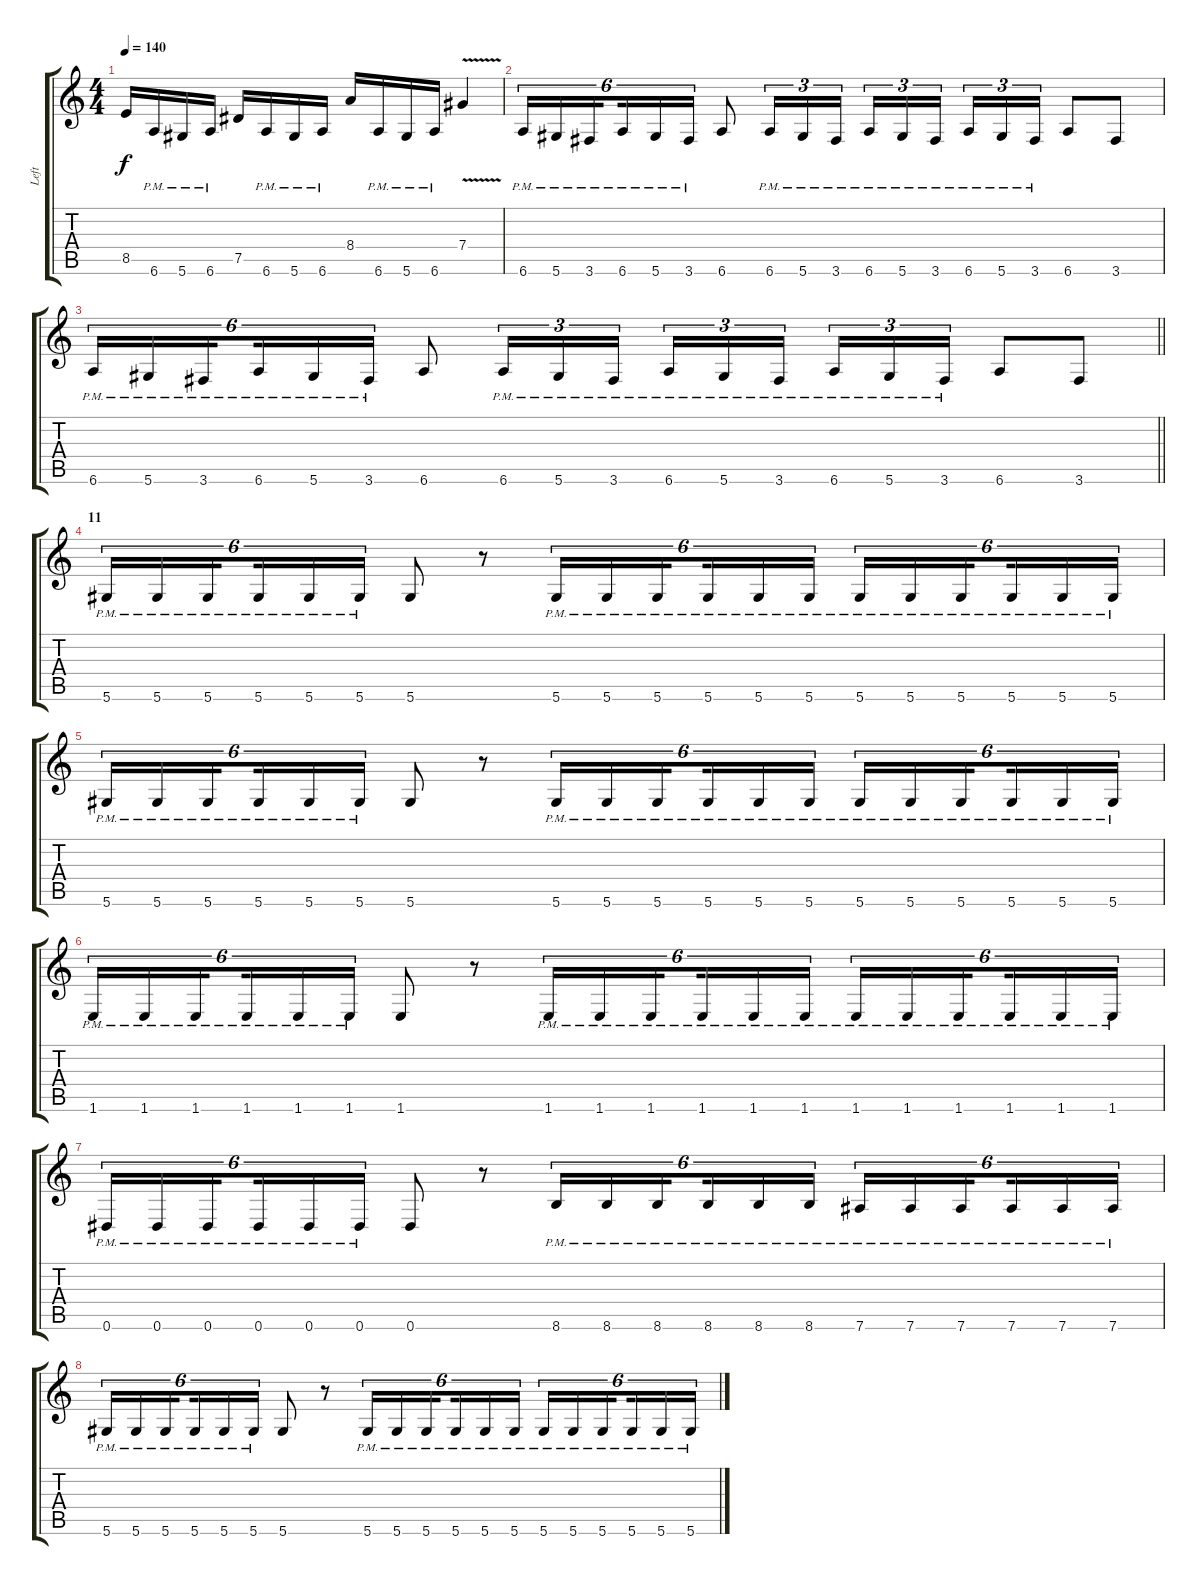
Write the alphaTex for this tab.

\track ("Left" "Left") {instrument distortionguitar}
\staff {score tabs}
\tuning (Eb4 Bb3 Gb3 Db3 Ab2 Eb2) {hide}
\ts (4 4)
\tempo 140
\clef g2
\ks c
8.5.16{dy f} 6.6{pm}.16 5.6{pm}.16 6.6{pm}.16 7.5.16 6.6{pm}.16 5.6{pm}.16 6.6{pm}.16 8.4.16 6.6{pm}.16 5.6{pm}.16 6.6{pm}.16 7.4{v}.4 |
6.6{pm}.16{tu (6 4)} 5.6{pm}.16{tu (6 4)} 3.6{pm}.16{tu (6 4) beam splitsecondary} 6.6{pm}.16{tu (6 4)} 5.6{pm}.16{tu (6 4)} 3.6{pm}.16{tu (6 4)} 6.6.8 6.6{pm}.16{tu (3 2)} 5.6{pm}.16{tu (3 2)} 3.6{pm}.16{tu (3 2)} 6.6{pm}.16{tu (3 2)} 5.6{pm}.16{tu (3 2)} 3.6{pm}.16{tu (3 2) beam splitsecondary} 6.6{pm}.16{tu (3 2)} 5.6{pm}.16{tu (3 2)} 3.6{pm}.16{tu (3 2)} 6.6.8 3.6.8 |
\barLineRight lightlight
6.6{pm}.16{tu (6 4)} 5.6{pm}.16{tu (6 4)} 3.6{pm}.16{tu (6 4) beam splitsecondary} 6.6{pm}.16{tu (6 4)} 5.6{pm}.16{tu (6 4)} 3.6{pm}.16{tu (6 4)} 6.6.8 6.6{pm}.16{tu (3 2)} 5.6{pm}.16{tu (3 2)} 3.6{pm}.16{tu (3 2)} 6.6{pm}.16{tu (3 2)} 5.6{pm}.16{tu (3 2)} 3.6{pm}.16{tu (3 2) beam splitsecondary} 6.6{pm}.16{tu (3 2)} 5.6{pm}.16{tu (3 2)} 3.6{pm}.16{tu (3 2)} 6.6.8 3.6.8 |
\section ("" "11")
5.6{pm}.16{tu (6 4)} 5.6{pm}.16{tu (6 4)} 5.6{pm}.16{tu (6 4) beam splitsecondary} 5.6{pm}.16{tu (6 4)} 5.6{pm}.16{tu (6 4)} 5.6{pm}.16{tu (6 4)} 5.6.8 r.8 5.6{pm}.16{tu (6 4)} 5.6{pm}.16{tu (6 4)} 5.6{pm}.16{tu (6 4) beam splitsecondary} 5.6{pm}.16{tu (6 4)} 5.6{pm}.16{tu (6 4)} 5.6{pm}.16{tu (6 4)} 5.6{pm}.16{tu (6 4)} 5.6{pm}.16{tu (6 4)} 5.6{pm}.16{tu (6 4) beam splitsecondary} 5.6{pm}.16{tu (6 4)} 5.6{pm}.16{tu (6 4)} 5.6{pm}.16{tu (6 4)} |
5.6{pm}.16{tu (6 4)} 5.6{pm}.16{tu (6 4)} 5.6{pm}.16{tu (6 4) beam splitsecondary} 5.6{pm}.16{tu (6 4)} 5.6{pm}.16{tu (6 4)} 5.6{pm}.16{tu (6 4)} 5.6.8 r.8 5.6{pm}.16{tu (6 4)} 5.6{pm}.16{tu (6 4)} 5.6{pm}.16{tu (6 4) beam splitsecondary} 5.6{pm}.16{tu (6 4)} 5.6{pm}.16{tu (6 4)} 5.6{pm}.16{tu (6 4)} 5.6{pm}.16{tu (6 4)} 5.6{pm}.16{tu (6 4)} 5.6{pm}.16{tu (6 4) beam splitsecondary} 5.6{pm}.16{tu (6 4)} 5.6{pm}.16{tu (6 4)} 5.6{pm}.16{tu (6 4)} |
1.6{pm}.16{tu (6 4)} 1.6{pm}.16{tu (6 4)} 1.6{pm}.16{tu (6 4) beam splitsecondary} 1.6{pm}.16{tu (6 4)} 1.6{pm}.16{tu (6 4)} 1.6{pm}.16{tu (6 4)} 1.6.8 r.8 1.6{pm}.16{tu (6 4)} 1.6{pm}.16{tu (6 4)} 1.6{pm}.16{tu (6 4) beam splitsecondary} 1.6{pm}.16{tu (6 4)} 1.6{pm}.16{tu (6 4)} 1.6{pm}.16{tu (6 4)} 1.6{pm}.16{tu (6 4)} 1.6{pm}.16{tu (6 4)} 1.6{pm}.16{tu (6 4) beam splitsecondary} 1.6{pm}.16{tu (6 4)} 1.6{pm}.16{tu (6 4)} 1.6{pm}.16{tu (6 4)} |
0.6{pm}.16{tu (6 4)} 0.6{pm}.16{tu (6 4)} 0.6{pm}.16{tu (6 4) beam splitsecondary} 0.6{pm}.16{tu (6 4)} 0.6{pm}.16{tu (6 4)} 0.6{pm}.16{tu (6 4)} 0.6.8 r.8 8.6{pm}.16{tu (6 4)} 8.6{pm}.16{tu (6 4)} 8.6{pm}.16{tu (6 4) beam splitsecondary} 8.6{pm}.16{tu (6 4)} 8.6{pm}.16{tu (6 4)} 8.6{pm}.16{tu (6 4)} 7.6{pm}.16{tu (6 4)} 7.6{pm}.16{tu (6 4)} 7.6{pm}.16{tu (6 4) beam splitsecondary} 7.6{pm}.16{tu (6 4)} 7.6{pm}.16{tu (6 4)} 7.6{pm}.16{tu (6 4)} |
5.6{pm}.16{tu (6 4)} 5.6{pm}.16{tu (6 4)} 5.6{pm}.16{tu (6 4) beam splitsecondary} 5.6{pm}.16{tu (6 4)} 5.6{pm}.16{tu (6 4)} 5.6{pm}.16{tu (6 4)} 5.6.8 r.8 5.6{pm}.16{tu (6 4)} 5.6{pm}.16{tu (6 4)} 5.6{pm}.16{tu (6 4) beam splitsecondary} 5.6{pm}.16{tu (6 4)} 5.6{pm}.16{tu (6 4)} 5.6{pm}.16{tu (6 4)} 5.6{pm}.16{tu (6 4)} 5.6{pm}.16{tu (6 4)} 5.6{pm}.16{tu (6 4) beam splitsecondary} 5.6{pm}.16{tu (6 4)} 5.6{pm}.16{tu (6 4)} 5.6{pm}.16{tu (6 4)}
